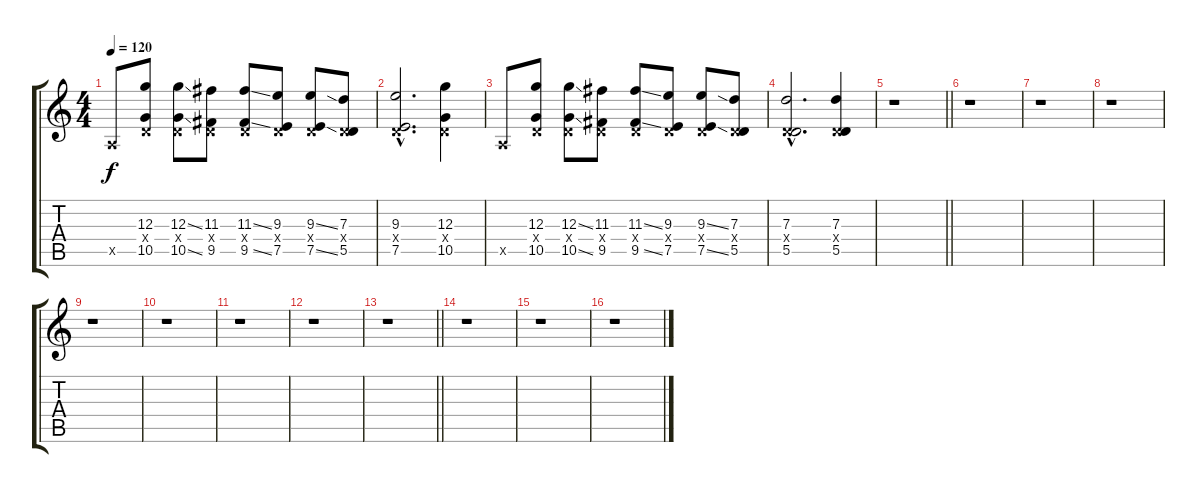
\track "" {instrument distortionguitar}
\staff {score tabs}
\tuning (E4 B3 G3 D3 A2 E2) {hide}
\ts (4 4)
\tempo 120
\clef g2
\ks c
0.5{x}.8{dy f} (12.3 0.4{x} 10.5).8 (12.3{ss} 0.4{x} 10.5{ss}).8 (11.3 0.4{x} 9.5).8 (11.3{ss} 0.4{x} 9.5{ss}).8 (9.3 0.4{x} 7.5).8 (9.3{ss} 0.4{x} 7.5{ss}).8 (7.3 0.4{x} 5.5).8 |
(9.3{hac} 0.4{hac x} 7.5{hac}).2{d} (12.3 0.4{x} 10.5).4 |
0.5{x}.8 (12.3 0.4{x} 10.5).8 (12.3{ss} 0.4{x} 10.5{ss}).8 (11.3 0.4{x} 9.5).8 (11.3{ss} 0.4{x} 9.5{ss}).8 (9.3 0.4{x} 7.5).8 (9.3{ss} 0.4{x} 7.5{ss}).8 (7.3 0.4{x} 5.5).8 |
(7.3{hac} 0.4{hac x} 5.5{hac}).2{d} (7.3 0.4{x} 5.5).4 |
\barLineRight lightlight
r.1 |
r.1 |
r.1 |
r.1 |
r.1 |
r.1 |
r.1 |
r.1 |
\barLineRight lightlight
r.1 |
r.1 |
r.1 |
r.1
